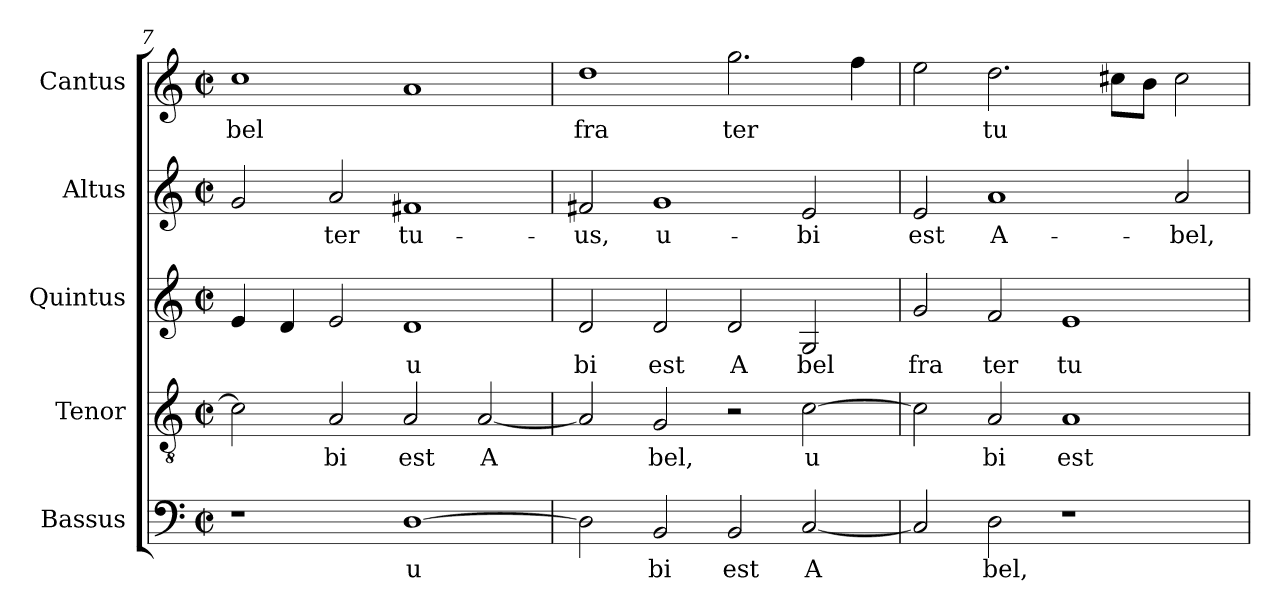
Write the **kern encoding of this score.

**kern	**text	**kern	**text	**kern	**text	**kern	**text	**kern	**text
*part5	*part5	*part4	*part4	*part3	*part3	*part2	*part2	*part1	*part1
*staff5	*staff5	*staff4	*staff4	*staff3	*staff3	*staff2	*staff2	*staff1	*staff1
*I"Bassus	*	*I"Tenor	*	*I"Quintus	*	*I"Altus	*	*I"Cantus	*
*clefF4	*	*clefGv2	*	*clefG2	*	*clefG2	*	*clefG2	*
*M2/2	*	*M2/2	*	*M2/2	*	*M2/2	*	*M2/2	*
*met(c|)	*	*met(c|)	*	*met(c|)	*	*met(c|)	*	*met(c|)	*
=7	=7	=7	=7	=7	=7	=7	=7	=7	=7
!	!	!	!	!	!	!	!	!	!LO:LY:b:cj
1r	.	2c\]	.	4e/	.	2g/	.	1cc	bel
.	.	.	.	4d/	.	.	.	.	.
!	!	!	!LO:LY:b:cj	!	!	!	!LO:LY:b:cj	!	!
.	.	2A/	bi	2e/	.	2a/	-ter	.	.
!	!LO:LY:b:cj	!	!LO:LY:b:cj	!	!LO:LY:b:cj	!	!LO:LY:b:cj	!	!
[>1D	u	2A/	est	1d	u	1f#X	tu-	1a	.
!	!	!	!LO:LY:b:cj	!	!	!	!	!	!
.	.	[<2A/	A	.	.	.	.	.	.
=8	=8	=8	=8	=8	=8	=8	=8	=8	=8
!	!	!	!	!	!LO:LY:b:cj	!	!LO:LY:b:cj	!	!LO:LY:b:cj
2D\]	.	2A/]	.	2d/	bi	2f#X/	-us,	1dd	fra
!	!LO:LY:b:cj	!	!LO:LY:b:cj	!	!LO:LY:b:cj	!	!LO:LY:b:cj	!	!
2BB/	bi	2G/	bel,	2d/	est	1g	u-	.	.
!	!LO:LY:b:cj	!	!	!	!LO:LY:b:cj	!	!	!	!LO:LY:b
2BB/	est	2r	.	2d/	A	.	.	2.gg\	ter
!	!LO:LY:b:cj	!	!LO:LY:b:cj	!	!LO:LY:b:cj	!	!LO:LY:b:cj	!	!
[<2C/	A	[>2c\	u	2G/	bel	2e/	-bi	.	.
.	.	.	.	.	.	.	.	4ff\	.
=9	=9	=9	=9	=9	=9	=9	=9	=9	=9
!	!	!	!	!	!LO:LY:b:cj	!	!LO:LY:b:cj	!	!
2C/]	.	2c\]	.	2g/	fra	2e/	est	2ee\	.
!	!LO:LY:b:cj	!	!LO:LY:b:cj	!	!LO:LY:b:cj	!	!LO:LY:b:cj	!	!LO:LY:b:cj
2D\	bel,	2A/	bi	2f/	ter	1a	A-	2.dd\	tu
!	!	!	!LO:LY:b:cj	!	!LO:LY:b:cj	!	!	!	!
1r	.	1A	est	1e	tu	.	.	.	.
.	.	.	.	.	.	.	.	8cc#\L	.
.	.	.	.	.	.	.	.	8b\J	.
!	!	!	!	!	!	!	!LO:LY:b:cj	!	!
.	.	.	.	.	.	2a/	-bel,	2cc#\	.
=	=	=	=	=	=	=	=	=	=
*-	*-	*-	*-	*-	*-	*-	*-	*-	*-
